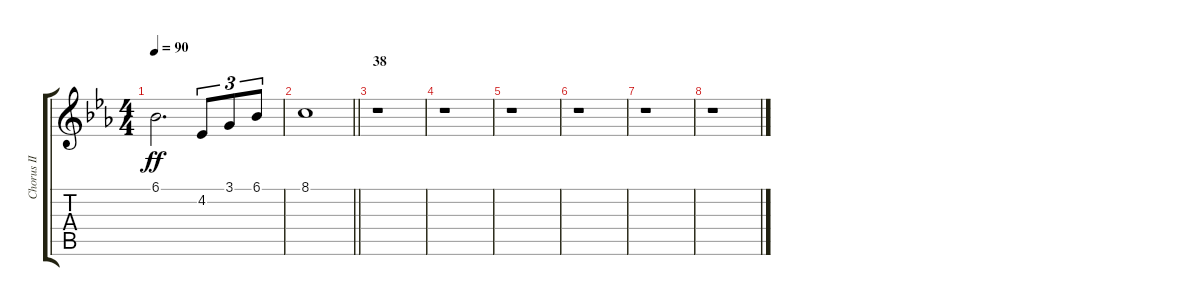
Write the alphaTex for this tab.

\track ("Chorus II" "Chorus II") {instrument voiceoohs}
\staff {score tabs}
\tuning (E4 B3 G3 D3 A2 E2) {hide}
\ts (4 4)
\tempo 90
\clef g2
\ks eb
6.1.2{d dy ff} 4.2.8{tu (3 2)} 3.1.8{tu (3 2)} 6.1.8{tu (3 2)} |
\barLineRight lightlight
8.1.1 |
\section ("" "38")
r.1 |
r.1 |
r.1 |
r.1 |
r.1 |
r.1
